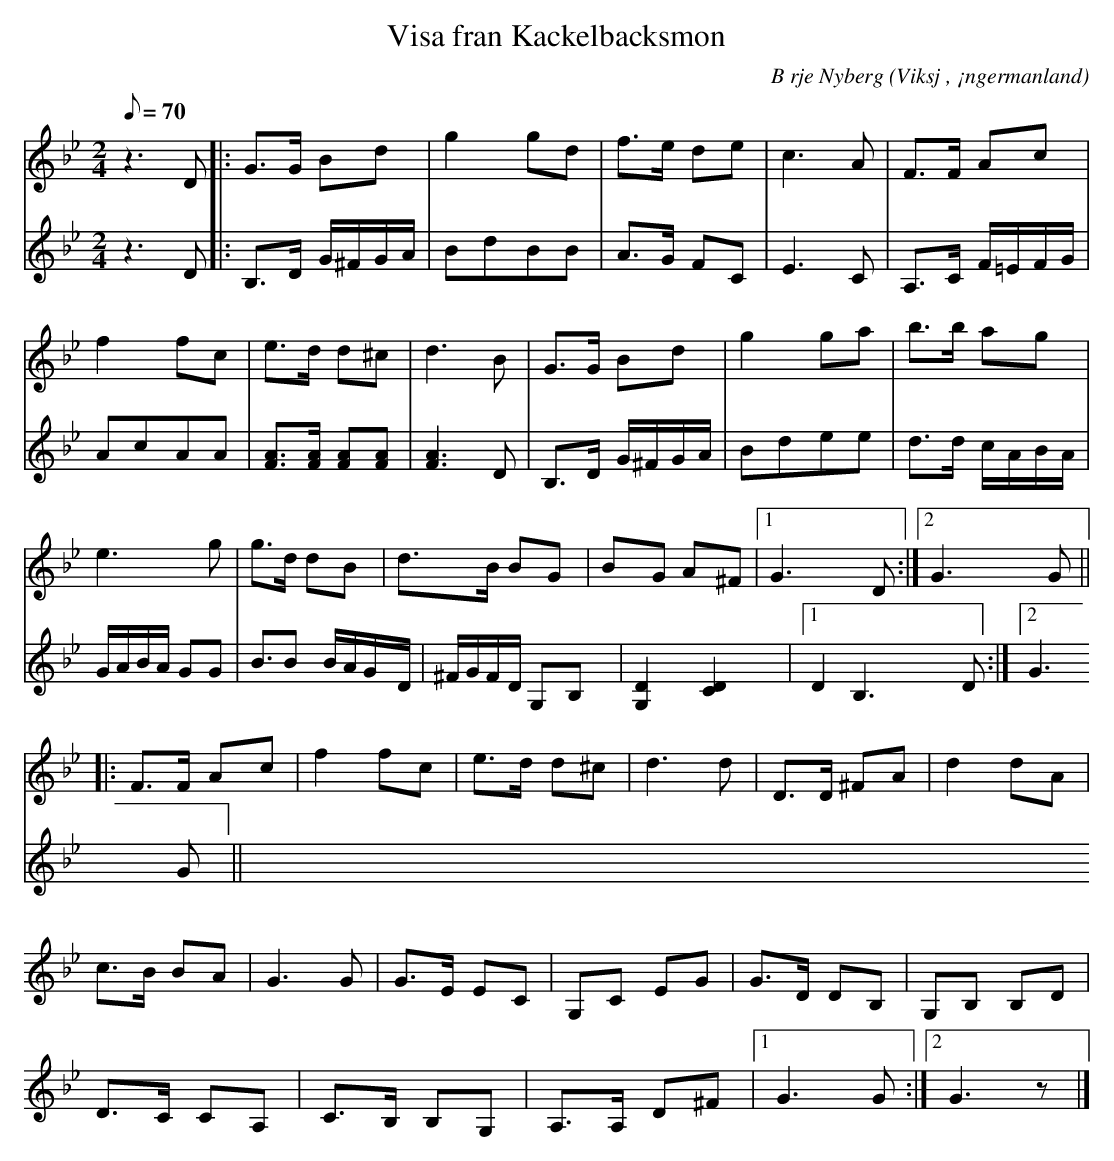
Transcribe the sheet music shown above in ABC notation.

X:1
T:Visa fran Kackelbacksmon
C:B rje Nyberg
O:Viksj , ¡ngermanland
M:2/4
L:1/8
Q:70
K:Gm
V:1
z2> D2|: G>G Bd | g2 gd | f>e de | c2>A2 | F>F Ac |
f2 fc | e>d d^c | d2>B2 | G>G Bd |g2 ga | b>b ag |
e2> g2 | g>d dB |d>B BG |BG A^F |1 G2> D2 :|2 G2> G2 ||
|: F>F Ac | f2 fc | e>d d^c | d2>d2 | D>D ^FA | d2 dA |
c>B BA |G2> G2 | G>E EC | G,C EG | G>D DB, | G,B, B,D |
D>C CA, | C>B, B,G, | A,>A, D^F |1 G2> G2 :|2 G2> z2 |]
V:2
z2> D2 |: B,>D G/2^F/2G/2A/2 | BdBB | A>G FC | E2>C2 | A,>C F/2=E/2F/2G/2 |
AcAA | [AF]>[AF] [AF][AF] | [A2F2]> D2 | B,>D G/2^F/2G/2A/2 | Bdee | d>d c/2A/2B/2A/2 |
G/2A/2B/2A/2 GG | B>B2 B/2A/2G/2D/2 | ^F/2G/2F/2D/2 G,B, | [G,2D2] [C2D2] |1 D2B,2> D2 :|2 G2>G2 ||
